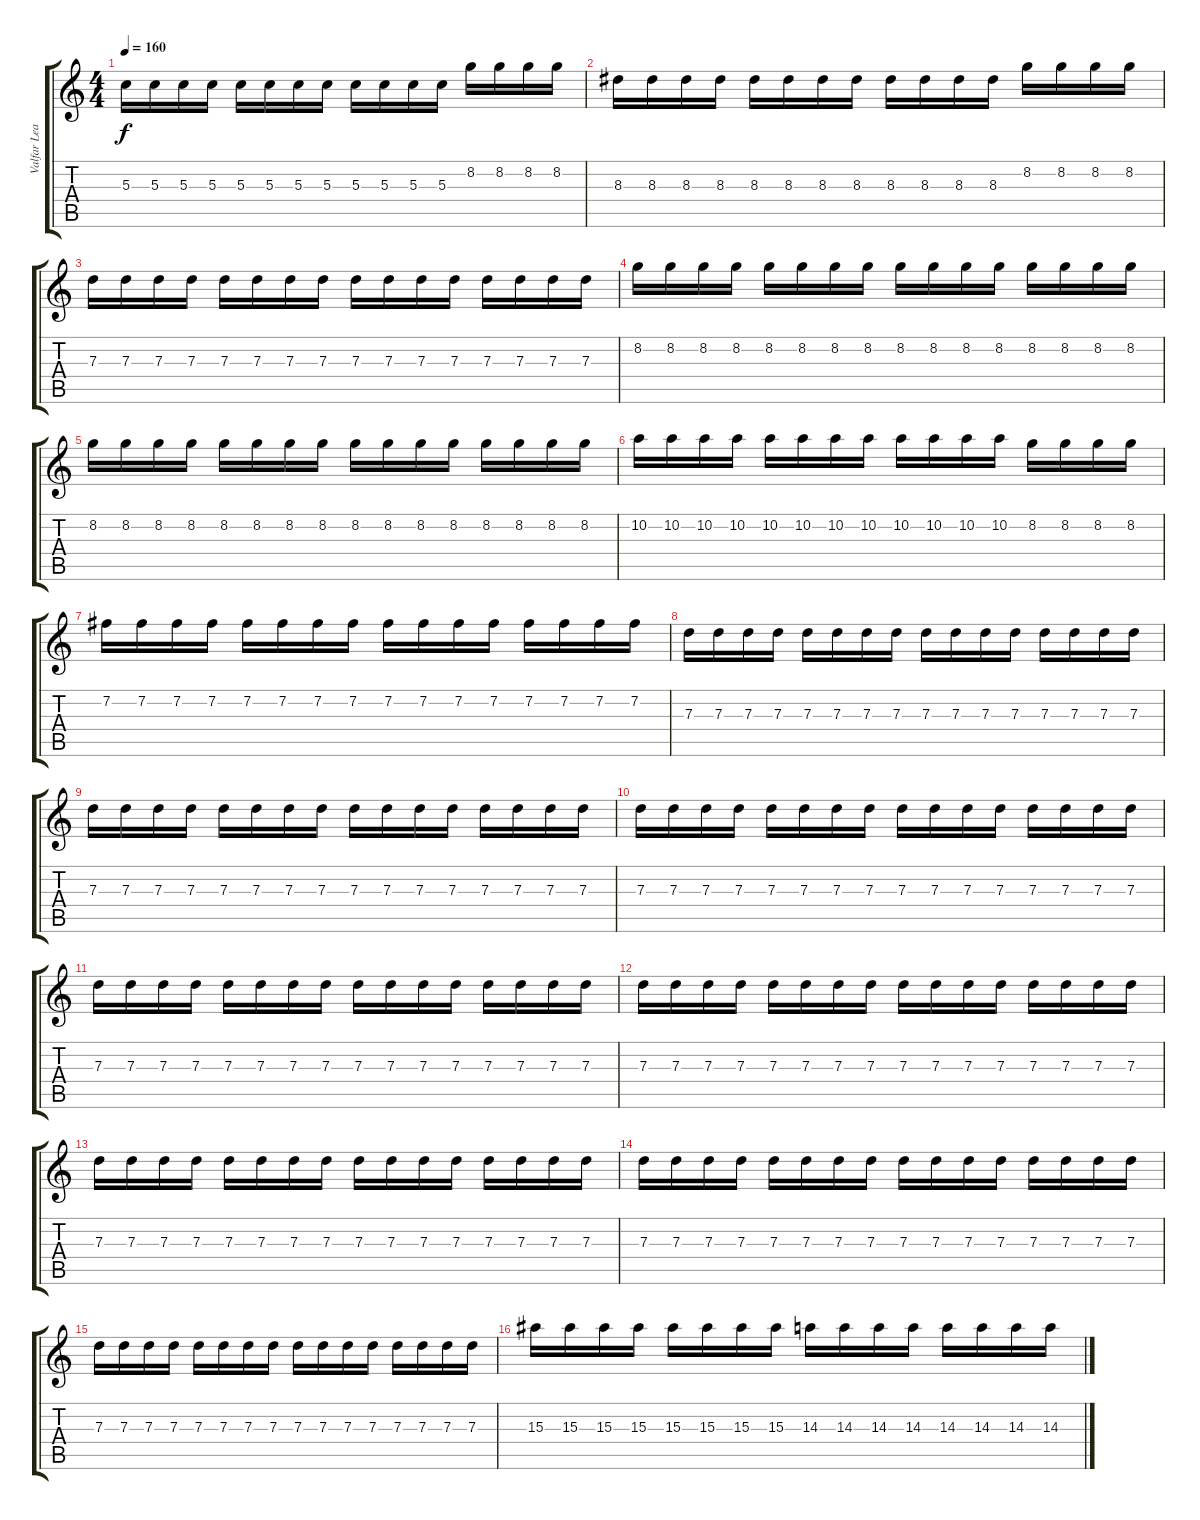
\track ("Valfar Lead gitar" "Valfar Lea") {instrument overdrivenguitar}
\staff {score tabs}
\tuning (E4 B3 G3 D3 A2 E2) {hide}
\ts (4 4)
\tempo 160
\clef g2
\ks c
5.3.16{dy f} 5.3.16 5.3.16 5.3.16 5.3.16 5.3.16 5.3.16 5.3.16 5.3.16 5.3.16 5.3.16 5.3.16 8.2.16 8.2.16 8.2.16 8.2.16 |
8.3.16 8.3.16 8.3.16 8.3.16 8.3.16 8.3.16 8.3.16 8.3.16 8.3.16 8.3.16 8.3.16 8.3.16 8.2.16 8.2.16 8.2.16 8.2.16 |
7.3.16 7.3.16 7.3.16 7.3.16 7.3.16 7.3.16 7.3.16 7.3.16 7.3.16 7.3.16 7.3.16 7.3.16 7.3.16 7.3.16 7.3.16 7.3.16 |
8.2.16 8.2.16 8.2.16 8.2.16 8.2.16 8.2.16 8.2.16 8.2.16 8.2.16 8.2.16 8.2.16 8.2.16 8.2.16 8.2.16 8.2.16 8.2.16 |
8.2.16 8.2.16 8.2.16 8.2.16 8.2.16 8.2.16 8.2.16 8.2.16 8.2.16 8.2.16 8.2.16 8.2.16 8.2.16 8.2.16 8.2.16 8.2.16 |
10.2.16 10.2.16 10.2.16 10.2.16 10.2.16 10.2.16 10.2.16 10.2.16 10.2.16 10.2.16 10.2.16 10.2.16 8.2.16 8.2.16 8.2.16 8.2.16 |
7.2.16 7.2.16 7.2.16 7.2.16 7.2.16 7.2.16 7.2.16 7.2.16 7.2.16 7.2.16 7.2.16 7.2.16 7.2.16 7.2.16 7.2.16 7.2.16 |
7.3.16 7.3.16 7.3.16 7.3.16 7.3.16 7.3.16 7.3.16 7.3.16 7.3.16 7.3.16 7.3.16 7.3.16 7.3.16 7.3.16 7.3.16 7.3.16 |
7.3.16{volume 12} 7.3.16 7.3.16 7.3.16 7.3.16 7.3.16 7.3.16 7.3.16 7.3.16 7.3.16 7.3.16 7.3.16 7.3.16 7.3.16 7.3.16 7.3.16 |
7.3.16 7.3.16 7.3.16 7.3.16 7.3.16 7.3.16 7.3.16 7.3.16 7.3.16 7.3.16 7.3.16 7.3.16 7.3.16 7.3.16 7.3.16 7.3.16 |
7.3.16 7.3.16 7.3.16 7.3.16 7.3.16 7.3.16 7.3.16 7.3.16 7.3.16 7.3.16 7.3.16 7.3.16 7.3.16 7.3.16 7.3.16 7.3.16 |
7.3.16 7.3.16 7.3.16 7.3.16 7.3.16 7.3.16 7.3.16 7.3.16 7.3.16 7.3.16 7.3.16 7.3.16 7.3.16 7.3.16 7.3.16 7.3.16 |
7.3.16 7.3.16 7.3.16 7.3.16 7.3.16 7.3.16 7.3.16 7.3.16 7.3.16 7.3.16 7.3.16 7.3.16 7.3.16 7.3.16 7.3.16 7.3.16 |
7.3.16 7.3.16 7.3.16 7.3.16 7.3.16 7.3.16 7.3.16 7.3.16 7.3.16 7.3.16 7.3.16 7.3.16 7.3.16 7.3.16 7.3.16 7.3.16 |
7.3.16 7.3.16 7.3.16 7.3.16 7.3.16 7.3.16 7.3.16 7.3.16 7.3.16 7.3.16 7.3.16 7.3.16 7.3.16 7.3.16 7.3.16 7.3.16 |
15.3.16 15.3.16 15.3.16 15.3.16 15.3.16 15.3.16 15.3.16 15.3.16 14.3.16 14.3.16 14.3.16 14.3.16 14.3.16 14.3.16 14.3.16 14.3.16
